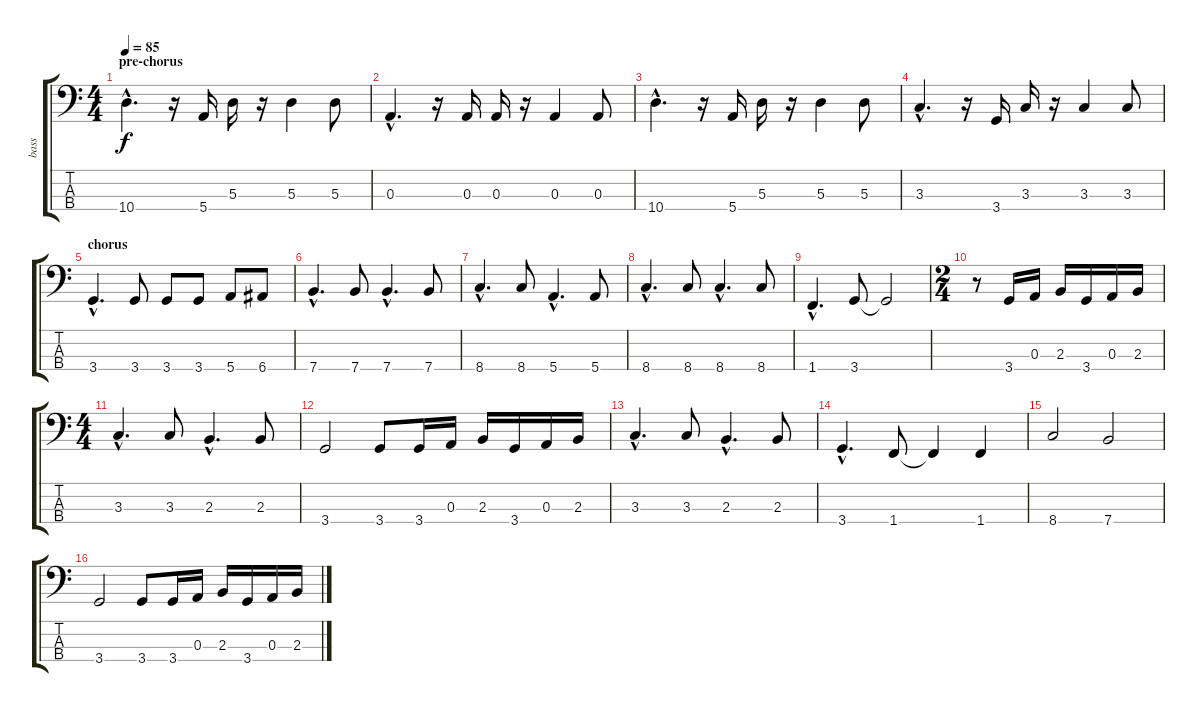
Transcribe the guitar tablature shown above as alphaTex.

\track ("bass" "bass") {instrument electricbassfinger}
\staff {score tabs}
\tuning (G2 D2 A1 E1) {hide}
\ts (4 4)
\section ("" "pre-chorus")
\tempo 85
\clef f4
\ks c
10.4{hac}.4{d dy f} r.16 5.4.16 5.3.16 r.16 5.3.4 5.3.8 |
0.3{hac}.4{d} r.16 0.3.16 0.3.16 r.16 0.3.4 0.3.8 |
10.4{hac}.4{d} r.16 5.4.16 5.3.16 r.16 5.3.4 5.3.8 |
3.3{hac}.4{d} r.16 3.4.16 3.3.16 r.16 3.3.4 3.3.8 |
\section ("" "chorus")
3.4{hac}.4{d} 3.4.8 3.4.8 3.4.8 5.4.8 6.4.8 |
7.4{hac}.4{d} 7.4.8 7.4{hac}.4{d} 7.4.8 |
8.4{hac}.4{d} 8.4.8 5.4{hac}.4{d} 5.4.8 |
8.4{hac}.4{d} 8.4.8 8.4{hac}.4{d} 8.4.8 |
1.4{hac}.4{d} 3.4.8 3.4{t}.2 |
\ts (2 4)
r.8 3.4.16 0.3.16 2.3.16 3.4.16 0.3.16 2.3.16 |
\ts (4 4)
3.3{hac}.4{d} 3.3.8 2.3{hac}.4{d} 2.3.8 |
3.4.2 3.4.8 3.4.16 0.3.16 2.3.16 3.4.16 0.3.16 2.3.16 |
3.3{hac}.4{d} 3.3.8 2.3{hac}.4{d} 2.3.8 |
3.4{hac}.4{d} 1.4.8 1.4{t}.4 1.4.4 |
8.4.2 7.4.2 |
3.4.2 3.4.8 3.4.16 0.3.16 2.3.16 3.4.16 0.3.16 2.3.16
